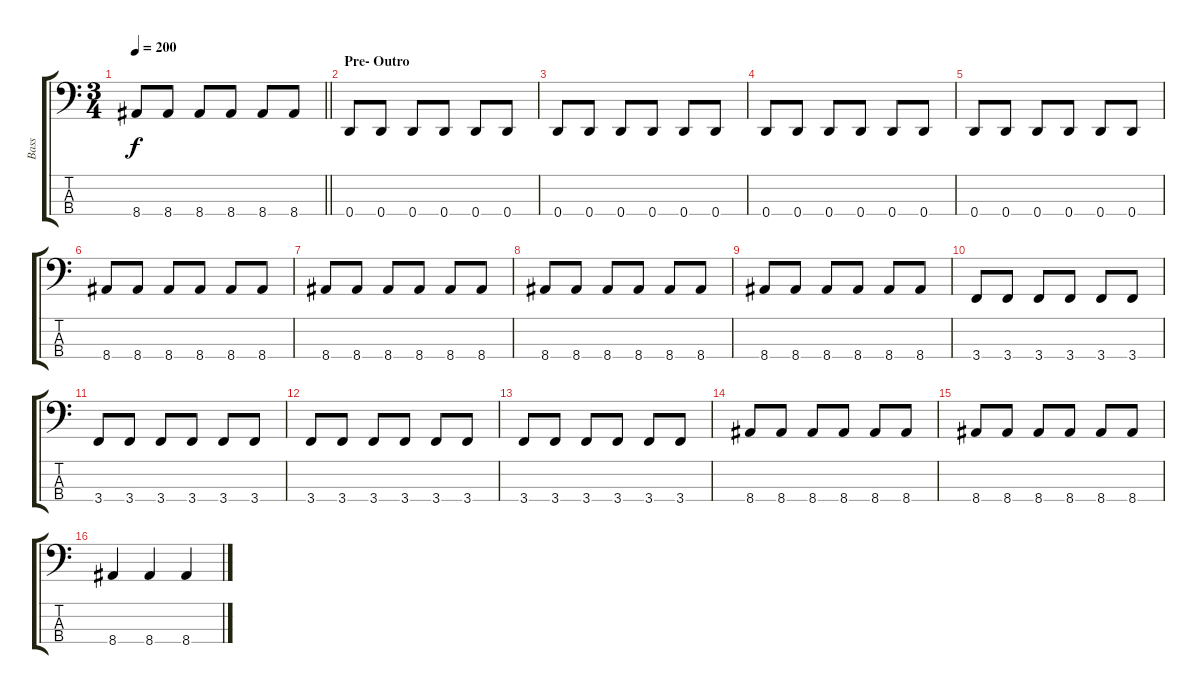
\track ("Bass" "Bass") {instrument electricbasspick}
\staff {score tabs}
\tuning (G2 D2 A1 D1) {hide}
\ts (3 4)
\tempo 200
\clef f4
\barLineRight lightlight
\ks c
8.4.8{dy f} 8.4.8 8.4.8 8.4.8 8.4.8 8.4.8 |
\section ("" "Pre- Outro")
0.4.8 0.4.8 0.4.8 0.4.8 0.4.8 0.4.8 |
0.4.8 0.4.8 0.4.8 0.4.8 0.4.8 0.4.8 |
0.4.8 0.4.8 0.4.8 0.4.8 0.4.8 0.4.8 |
0.4.8 0.4.8 0.4.8 0.4.8 0.4.8 0.4.8 |
8.4.8 8.4.8 8.4.8 8.4.8 8.4.8 8.4.8 |
8.4.8 8.4.8 8.4.8 8.4.8 8.4.8 8.4.8 |
8.4.8 8.4.8 8.4.8 8.4.8 8.4.8 8.4.8 |
8.4.8 8.4.8 8.4.8 8.4.8 8.4.8 8.4.8 |
3.4.8 3.4.8 3.4.8 3.4.8 3.4.8 3.4.8 |
3.4.8 3.4.8 3.4.8 3.4.8 3.4.8 3.4.8 |
3.4.8 3.4.8 3.4.8 3.4.8 3.4.8 3.4.8 |
3.4.8 3.4.8 3.4.8 3.4.8 3.4.8 3.4.8 |
8.4.8 8.4.8 8.4.8 8.4.8 8.4.8 8.4.8 |
8.4.8 8.4.8 8.4.8 8.4.8 8.4.8 8.4.8 |
8.4.4 8.4.4 8.4.4
